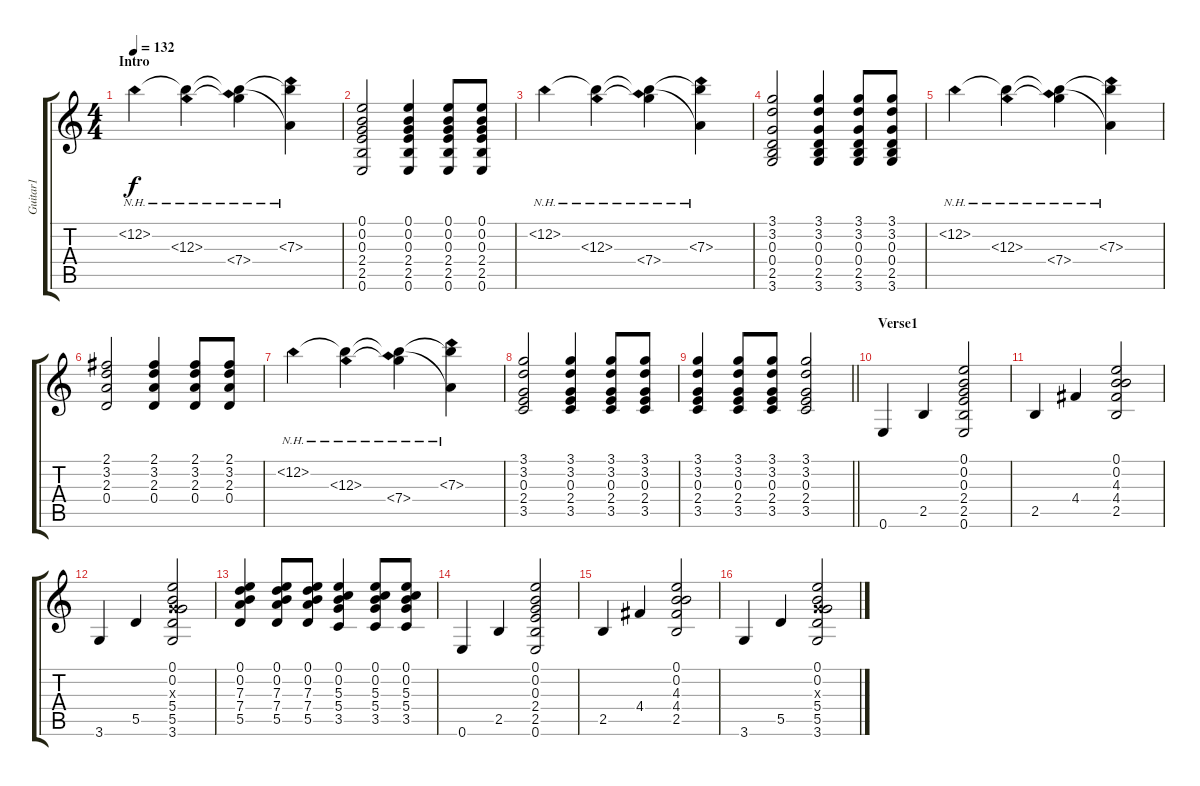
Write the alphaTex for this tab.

\track ("Guitar1" "Guitar1") {instrument acousticguitarsteel}
\staff {score tabs}
\tuning (E4 B3 G3 D3 A2 E2) {hide}
\ts (4 4)
\section ("" "Intro")
\tempo 132
\clef g2
\ks c
12.2{nh}.4{dy f instrument acousticguitarsteel} (12.2{t} 12.3{nh}).4 (12.2{t} 12.3{t} 7.4{nh}).4 (12.2{t} 7.3{nh} 7.4{t}).4 |
(0.1 0.2 0.3 2.4 2.5 0.6).2 (0.1 0.2 0.3 2.4 2.5 0.6).4 (0.1 0.2 0.3 2.4 2.5 0.6).8 (0.1 0.2 0.3 2.4 2.5 0.6).8 |
12.2{nh}.4 (12.2{t} 12.3{nh}).4 (12.2{t} 12.3{t} 7.4{nh}).4 (12.2{t} 7.3{nh} 7.4{t}).4 |
(3.1 3.2 0.3 0.4 2.5 3.6).2 (3.1 3.2 0.3 0.4 2.5 3.6).4 (3.1 3.2 0.3 0.4 2.5 3.6).8 (3.1 3.2 0.3 0.4 2.5 3.6).8 |
12.2{nh}.4 (12.2{t} 12.3{nh}).4 (12.2{t} 12.3{t} 7.4{nh}).4 (12.2{t} 7.3{nh} 7.4{t}).4 |
(2.1 3.2 2.3 0.4).2 (2.1 3.2 2.3 0.4).4 (2.1 3.2 2.3 0.4).8 (2.1 3.2 2.3 0.4).8 |
12.2{nh}.4 (12.2{t} 12.3{nh}).4 (12.2{t} 12.3{t} 7.4{nh}).4 (12.2{t} 7.3{nh} 7.4{t}).4 |
(3.1 3.2 0.3 2.4 3.5).2 (3.1 3.2 0.3 2.4 3.5).4 (3.1 3.2 0.3 2.4 3.5).8 (3.1 3.2 0.3 2.4 3.5).8 |
\barLineRight lightlight
(3.1 3.2 0.3 2.4 3.5).4 (3.1 3.2 0.3 2.4 3.5).8 (3.1 3.2 0.3 2.4 3.5).8 (3.1 3.2 0.3 2.4 3.5).2 |
\section ("" "Verse1")
0.6.4 2.5.4 (0.1 0.2 0.3 2.4 2.5 0.6).2 |
2.5.4 4.4.4 (0.1 0.2 4.3 4.4 2.5).2 |
3.6.4 5.5.4 (0.1 0.2 0.3{x} 5.4 5.5 3.6).2 |
(0.1 0.2 7.3 7.4 5.5).4 (0.1 0.2 7.3 7.4 5.5).8 (0.1 0.2 7.3 7.4 5.5).8 (0.1 0.2 5.3 5.4 3.5).4 (0.1 0.2 5.3 5.4 3.5).8 (0.1 0.2 5.3 5.4 3.5).8 |
0.6.4 2.5.4 (0.1 0.2 0.3 2.4 2.5 0.6).2 |
2.5.4 4.4.4 (0.1 0.2 4.3 4.4 2.5).2 |
3.6.4 5.5.4 (0.1 0.2 0.3{x} 5.4 5.5 3.6).2
